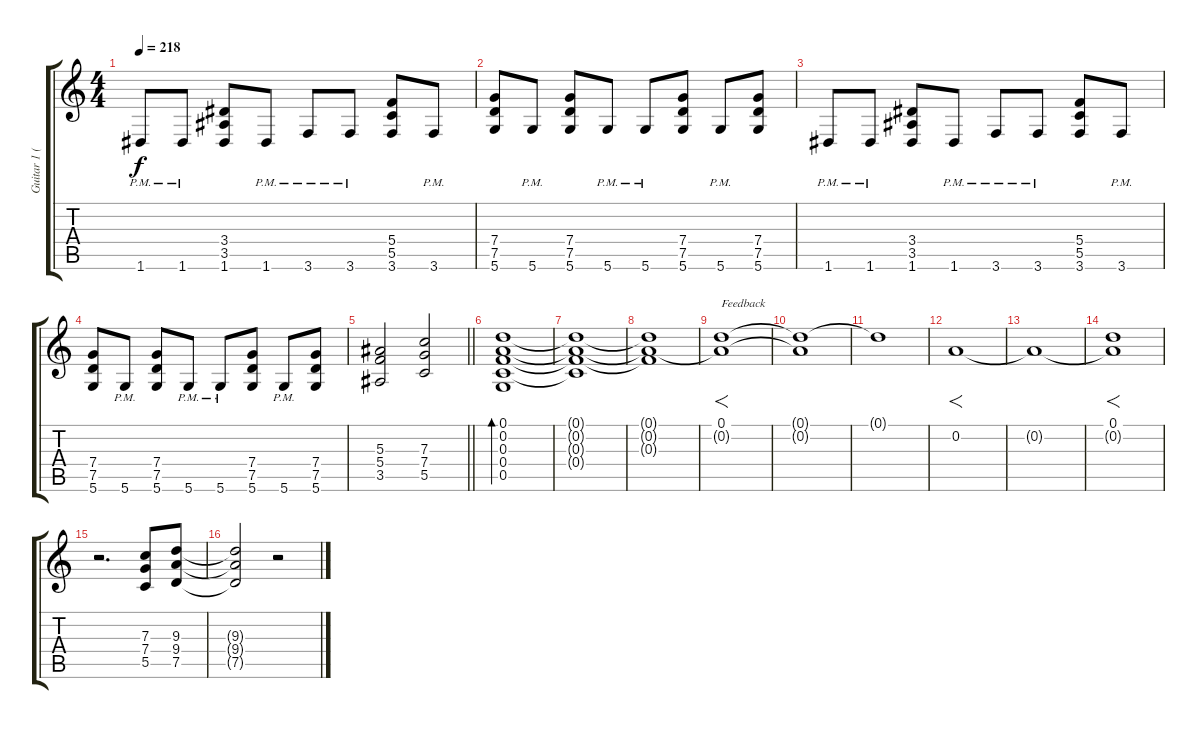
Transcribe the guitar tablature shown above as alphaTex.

\track ("Guitar 1 (Alexi)" "Guitar 1 (") {instrument distortionguitar}
\staff {score tabs}
\tuning (D4 A3 F3 C3 G2 D2) {hide}
\ts (4 4)
\tempo 218
\clef g2
\ks c
1.6{pm}.8{dy f} 1.6{pm}.8 (3.4 3.5 1.6).8 1.6{pm}.8 3.6{pm}.8 3.6{pm}.8 (5.4 5.5 3.6).8 3.6{pm}.8 |
(7.4 7.5 5.6).8 5.6{pm}.8 (7.4 7.5 5.6).8 5.6{pm}.8 5.6{pm}.8 (7.4 7.5 5.6).8 5.6{pm}.8 (7.4 7.5 5.6).8 |
1.6{pm}.8 1.6{pm}.8 (3.4 3.5 1.6).8 1.6{pm}.8 3.6{pm}.8 3.6{pm}.8 (5.4 5.5 3.6).8 3.6{pm}.8 |
(7.4 7.5 5.6).8 5.6{pm}.8 (7.4 7.5 5.6).8 5.6{pm}.8 5.6{pm}.8 (7.4 7.5 5.6).8 5.6{pm}.8 (7.4 7.5 5.6).8 |
\barLineRight lightlight
(5.3 5.4 3.5).2 (7.3 7.4 5.5).2 |
(0.1 0.2 0.3 0.4 0.5).1{bd 120} |
(0.1{t} 0.2{t} 0.3{t} 0.4{t}).1 |
(0.1{t} 0.2{t} 0.3{t}).1 |
(0.1 0.2{t}).1{f txt "Feedback" volume 12 instrument guitarharmonics} |
(0.1{t} 0.2{t}).1 |
0.1{t}.1 |
0.2.1{f volume 15 instrument guitarharmonics} |
0.2{t}.1 |
(0.1 0.2{t}).1{f} |
r.2{d} (7.3 7.4 5.5).8{volume 12 instrument distortionguitar} (9.3 9.4 7.5).8 |
(9.3{t} 9.4{t} 7.5{t}).2 r.2
